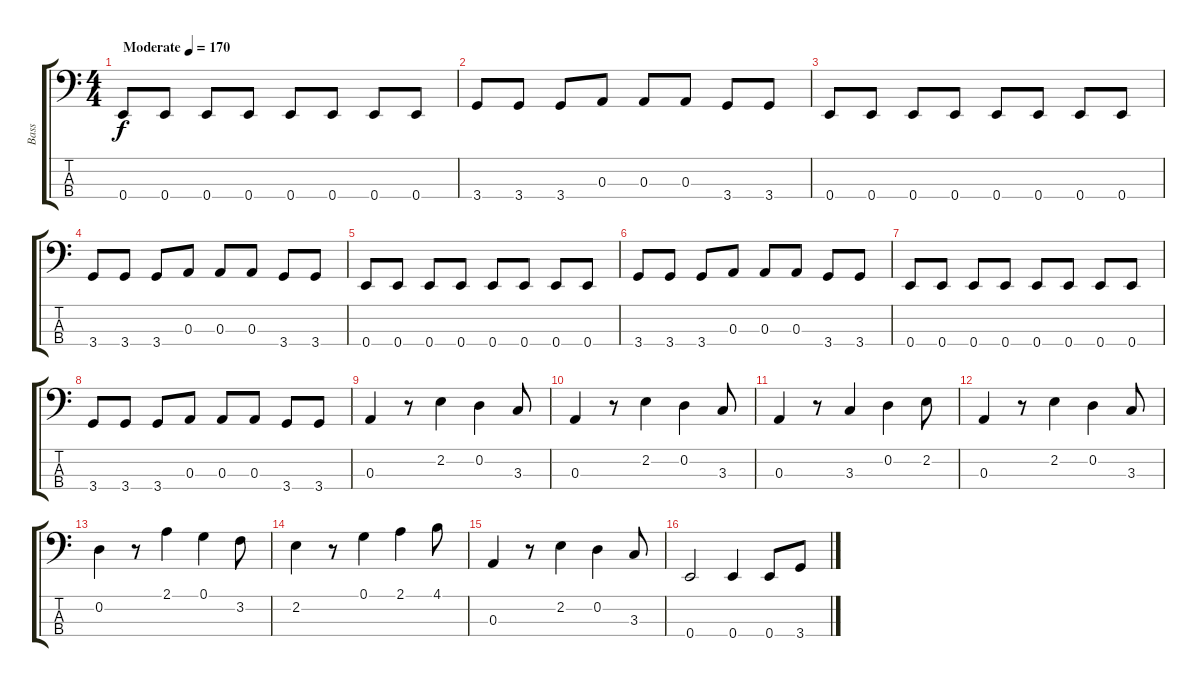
\track ("Bass" "Bass") {instrument electricbassfinger}
\staff {score tabs}
\tuning (G2 D2 A1 E1) {hide}
\ts (4 4)
\tempo (170 "Moderate")
\clef f4
\ks c
0.4.8{dy f instrument electricbassfinger} 0.4.8 0.4.8 0.4.8 0.4.8 0.4.8 0.4.8 0.4.8 |
3.4.8 3.4.8 3.4.8 0.3.8 0.3.8 0.3.8 3.4.8 3.4.8 |
0.4.8 0.4.8 0.4.8 0.4.8 0.4.8 0.4.8 0.4.8 0.4.8 |
3.4.8 3.4.8 3.4.8 0.3.8 0.3.8 0.3.8 3.4.8 3.4.8 |
0.4.8 0.4.8 0.4.8 0.4.8 0.4.8 0.4.8 0.4.8 0.4.8 |
3.4.8 3.4.8 3.4.8 0.3.8 0.3.8 0.3.8 3.4.8 3.4.8 |
0.4.8 0.4.8 0.4.8 0.4.8 0.4.8 0.4.8 0.4.8 0.4.8 |
3.4.8 3.4.8 3.4.8 0.3.8 0.3.8 0.3.8 3.4.8 3.4.8 |
0.3.4 r.8 2.2.4 0.2.4 3.3.8 |
0.3.4 r.8 2.2.4 0.2.4 3.3.8 |
0.3.4 r.8 3.3.4 0.2.4 2.2.8 |
0.3.4 r.8 2.2.4 0.2.4 3.3.8 |
0.2.4 r.8 2.1.4 0.1.4 3.2.8 |
2.2.4 r.8 0.1.4 2.1.4 4.1.8 |
0.3.4 r.8 2.2.4 0.2.4 3.3.8 |
0.4.2 0.4.4 0.4.8 3.4.8
